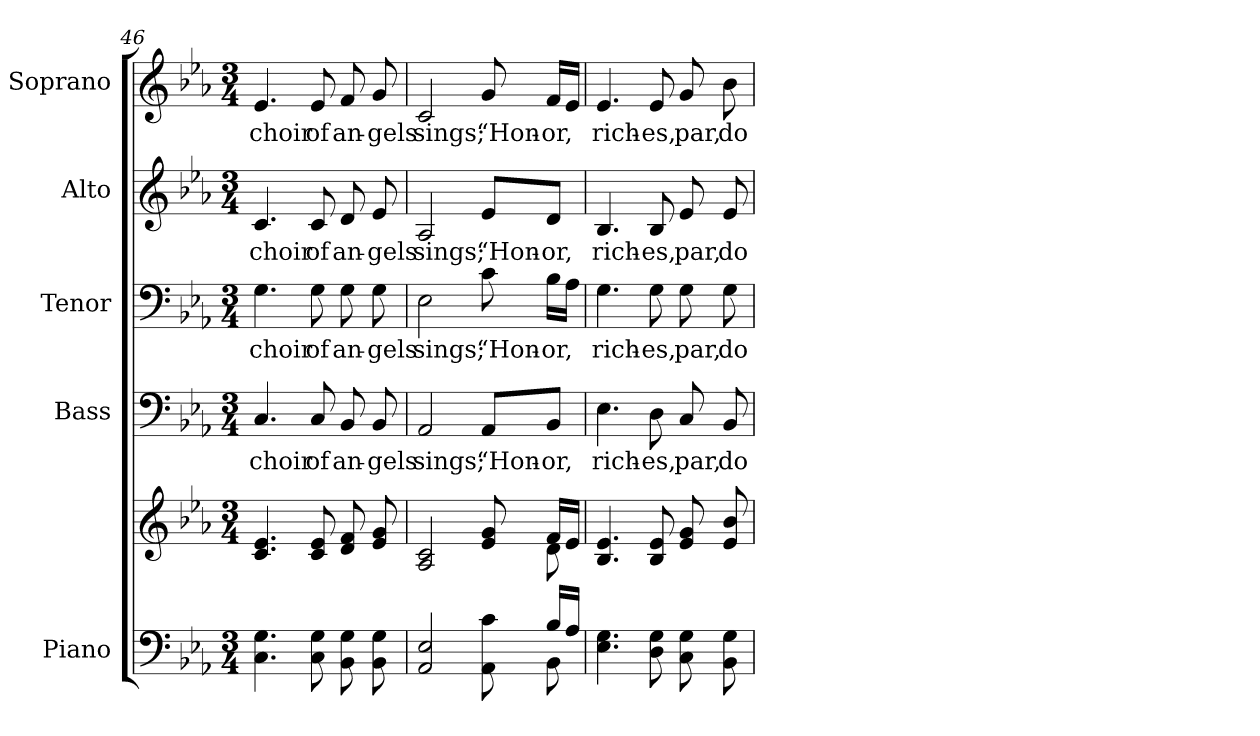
**kern	**kern	**kern	**text	**kern	**text	**kern	**text	**kern	**text
*part5	*part5	*part4	*part4	*part3	*part3	*part2	*part2	*part1	*part1
*staff6	*staff5	*staff4	*staff4	*staff3	*staff3	*staff2	*staff2	*staff1	*staff1
*I"Piano	*	*I"Bass	*	*I"Tenor	*	*I"Alto	*	*I"Soprano	*
*I'Pno.	*	*I'B.	*	*I'T.	*	*I'A.	*	*I'S.	*
*clefF4	*clefG2	*clefF4	*	*clefF4	*	*clefG2	*	*clefG2	*
*k[b-e-a-]	*k[b-e-a-]	*k[b-e-a-]	*	*k[b-e-a-]	*	*k[b-e-a-]	*	*k[b-e-a-]	*
*E-:	*E-:	*E-:	*	*E-:	*	*E-:	*	*E-:	*
*M3/4	*M3/4	*M3/4	*	*M3/4	*	*M3/4	*	*M3/4	*
=46	=46	=46	=46	=46	=46	=46	=46	=46	=46
!	!	!	!LO:LY:b:color=#000000	!	!	!	!	!	!
!	!	!	!	!	!LO:LY:b:color=#000000	!	!	!	!
!	!	!	!	!	!	!	!LO:LY:b:color=#000000	!	!
!	!	!	!	!	!	!	!	!	!LO:LY:b:color=#000000
4.Ci\ 4.Gi	4.ci/ 4.e-i	4.Ci/	choir	4.Gi\	choir	4.ci/	choir	4.e-i/	choir
!	!	!	!LO:LY:b:color=#000000	!	!	!	!	!	!
!	!	!	!	!	!LO:LY:b:color=#000000	!	!	!	!
!	!	!	!	!	!	!	!LO:LY:b:color=#000000	!	!
!	!	!	!	!	!	!	!	!	!LO:LY:b:color=#000000
8Ci\ 8Gi	8ci/ 8e-i	8Ci/	of	8Gi\	of	8ci/	of	8e-i/	of
!	!	!	!LO:LY:b:color=#000000	!	!	!	!	!	!
!	!	!	!	!	!LO:LY:b:color=#000000	!	!	!	!
!	!	!	!	!	!	!	!LO:LY:b:color=#000000	!	!
!	!	!	!	!	!	!	!	!	!LO:LY:b:color=#000000
8BB-i\ 8Gi	8di/ 8fi	8BB-i/	an-	8Gi\	an-	8di/	an-	8fi/	an-
!	!	!	!LO:LY:b:color=#000000	!	!	!	!	!	!
!	!	!	!	!	!LO:LY:b:color=#000000	!	!	!	!
!	!	!	!	!	!	!	!LO:LY:b:color=#000000	!	!
!	!	!	!	!	!	!	!	!	!LO:LY:b:color=#000000
8BB-i\ 8Gi	8e-i/ 8gi	8BB-i/	-gels	8Gi\	-gels	8e-i/	-gels	8gi/	-gels
!!LO:PB:g=z
=47	=47	=47	=47	=47	=47	=47	=47	=47	=47
*^	*^	*	*	*	*	*	*	*	*
!	!	!	!	!	!LO:LY:b:color=#000000	!	!	!	!	!	!
!	!	!	!	!	!	!	!LO:LY:b:color=#000000	!	!	!	!
!	!	!	!	!	!	!	!	!	!LO:LY:b:color=#000000	!	!
!	!	!	!	!	!	!	!	!	!	!	!LO:LY:b:color=#000000
2AA-i/ 2E-i	2ryy	2A-i/ 2ci	2ryy	2AA-i/	sings;	2E-i\	sings;	2A-i/	sings;	2ci/	sings;
!	!	!	!	!	!LO:LY:b:color=#000000	!	!	!	!	!	!
!	!	!	!	!	!	!	!LO:LY:b:color=#000000	!	!	!	!
!	!	!	!	!	!	!	!	!	!LO:LY:b:color=#000000	!	!
!	!	!	!	!	!	!	!	!	!	!	!LO:LY:b:color=#000000
8AA-i\ 8ci	8ryy	8e-i/ 8gi	8ryy	8AA-i/L	“Hon-	8ci\	“Hon-	8e-i/L	“Hon-	8gi/	“Hon-
!	!	!	!	!	!LO:LY:b:color=#000000	!	!	!	!	!	!
!	!	!	!	!	!	!	!LO:LY:b:color=#000000	!	!	!	!
!	!	!	!	!	!	!	!	!	!LO:LY:b:color=#000000	!	!
!	!	!	!	!	!	!	!	!	!	!	!LO:LY:b:color=#000000
16B-i/LL	8BB-i\	16fi/LL	8di\	8BB-i/J	-or,	16B-i\LL	-or,	8di/J	-or,	16fi/LL	-or,
16A-i/JJ	.	16e-i/JJ	.	.	.	16A-i\JJ	.	.	.	16e-i/JJ	.
*v	*v	*	*	*	*	*	*	*	*	*	*
*	*v	*v	*	*	*	*	*	*	*	*
=48	=48	=48	=48	=48	=48	=48	=48	=48	=48
!	!	!	!LO:LY:b:color=#000000	!	!	!	!	!	!
!	!	!	!	!	!LO:LY:b:color=#000000	!	!	!	!
!	!	!	!	!	!	!	!LO:LY:b:color=#000000	!	!
!	!	!	!	!	!	!	!	!	!LO:LY:b:color=#000000
4.E-i\ 4.Gi	4.B-i/ 4.e-i	4.E-i\	rich-	4.Gi\	rich-	4.B-i/	rich-	4.e-i/	rich-
!	!	!	!LO:LY:b:color=#000000	!	!	!	!	!	!
!	!	!	!	!	!LO:LY:b:color=#000000	!	!	!	!
!	!	!	!	!	!	!	!LO:LY:b:color=#000000	!	!
!	!	!	!	!	!	!	!	!	!LO:LY:b:color=#000000
8Di\ 8Gi	8B-i/ 8e-i	8Di\	-es,	8Gi\	-es,	8B-i/	-es,	8e-i/	-es,
!	!	!	!LO:LY:b:color=#000000	!	!	!	!	!	!
!	!	!	!	!	!LO:LY:b:color=#000000	!	!	!	!
!	!	!	!	!	!	!	!LO:LY:b:color=#000000	!	!
!	!	!	!	!	!	!	!	!	!LO:LY:b:color=#000000
8Ci\ 8Gi	8e-i/ 8gi	8Ci/	par,	8Gi\	par,	8e-i/	par,	8gi/	par,
!	!	!	!LO:LY:b:color=#000000	!	!	!	!	!	!
!	!	!	!	!	!LO:LY:b:color=#000000	!	!	!	!
!	!	!	!	!	!	!	!LO:LY:b:color=#000000	!	!
!	!	!	!	!	!	!	!	!	!LO:LY:b:color=#000000
8BB-i\ 8Gi	8e-i/ 8b-i	8BB-i/	do-	8Gi\	do-	8e-i/	do-	8b-i\	do-
=	=	=	=	=	=	=	=	=	=
*-	*-	*-	*-	*-	*-	*-	*-	*-	*-
